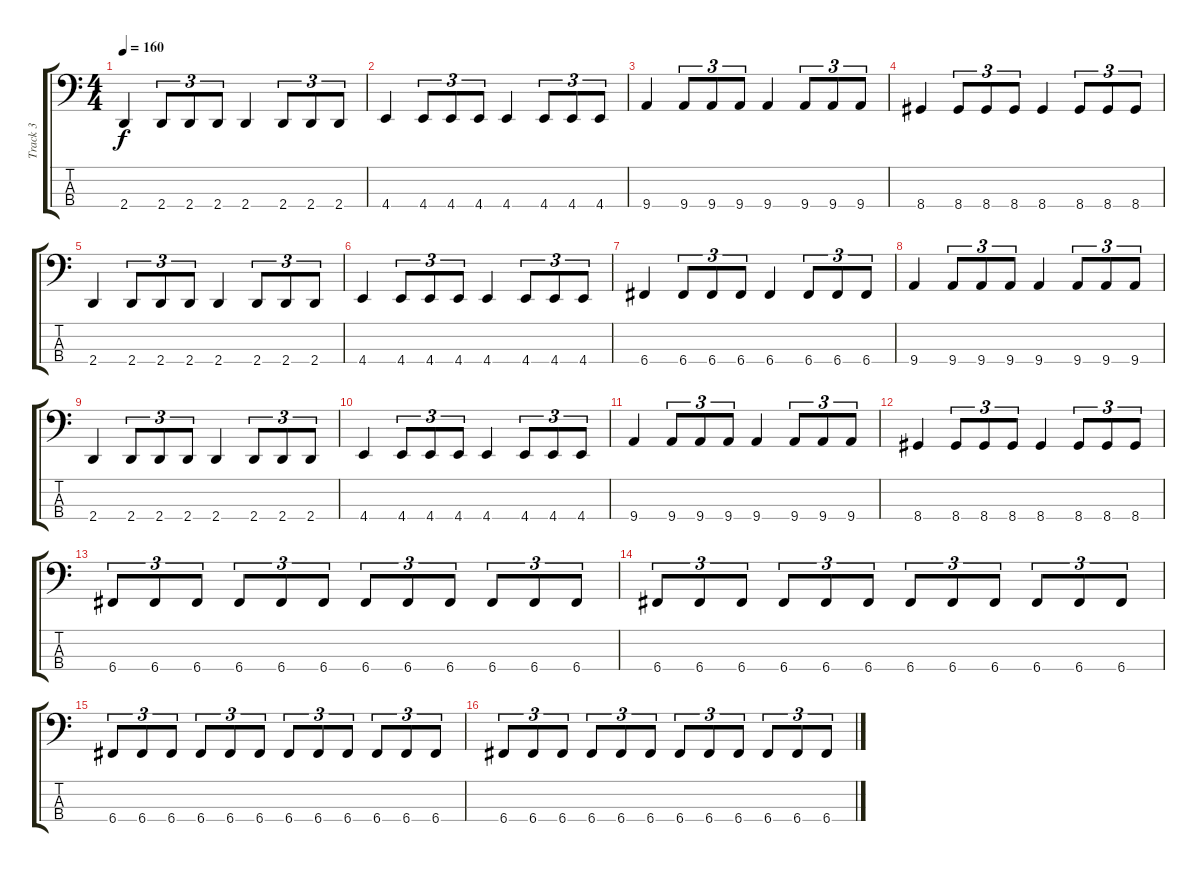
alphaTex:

\track ("Track 3" "Track 3") {instrument electricbasspick}
\staff {score tabs}
\tuning (F2 C2 G1 C1) {hide}
\ts (4 4)
\tempo 160
\clef f4
\ks c
2.4.4{dy f} 2.4.8{tu (3 2)} 2.4.8{tu (3 2)} 2.4.8{tu (3 2)} 2.4.4 2.4.8{tu (3 2)} 2.4.8{tu (3 2)} 2.4.8{tu (3 2)} |
4.4.4 4.4.8{tu (3 2)} 4.4.8{tu (3 2)} 4.4.8{tu (3 2)} 4.4.4 4.4.8{tu (3 2)} 4.4.8{tu (3 2)} 4.4.8{tu (3 2)} |
9.4.4 9.4.8{tu (3 2)} 9.4.8{tu (3 2)} 9.4.8{tu (3 2)} 9.4.4 9.4.8{tu (3 2)} 9.4.8{tu (3 2)} 9.4.8{tu (3 2)} |
8.4.4 8.4.8{tu (3 2)} 8.4.8{tu (3 2)} 8.4.8{tu (3 2)} 8.4.4 8.4.8{tu (3 2)} 8.4.8{tu (3 2)} 8.4.8{tu (3 2)} |
2.4.4 2.4.8{tu (3 2)} 2.4.8{tu (3 2)} 2.4.8{tu (3 2)} 2.4.4 2.4.8{tu (3 2)} 2.4.8{tu (3 2)} 2.4.8{tu (3 2)} |
4.4.4 4.4.8{tu (3 2)} 4.4.8{tu (3 2)} 4.4.8{tu (3 2)} 4.4.4 4.4.8{tu (3 2)} 4.4.8{tu (3 2)} 4.4.8{tu (3 2)} |
6.4.4 6.4.8{tu (3 2)} 6.4.8{tu (3 2)} 6.4.8{tu (3 2)} 6.4.4 6.4.8{tu (3 2)} 6.4.8{tu (3 2)} 6.4.8{tu (3 2)} |
9.4.4 9.4.8{tu (3 2)} 9.4.8{tu (3 2)} 9.4.8{tu (3 2)} 9.4.4 9.4.8{tu (3 2)} 9.4.8{tu (3 2)} 9.4.8{tu (3 2)} |
2.4.4 2.4.8{tu (3 2)} 2.4.8{tu (3 2)} 2.4.8{tu (3 2)} 2.4.4 2.4.8{tu (3 2)} 2.4.8{tu (3 2)} 2.4.8{tu (3 2)} |
4.4.4 4.4.8{tu (3 2)} 4.4.8{tu (3 2)} 4.4.8{tu (3 2)} 4.4.4 4.4.8{tu (3 2)} 4.4.8{tu (3 2)} 4.4.8{tu (3 2)} |
9.4.4 9.4.8{tu (3 2)} 9.4.8{tu (3 2)} 9.4.8{tu (3 2)} 9.4.4 9.4.8{tu (3 2)} 9.4.8{tu (3 2)} 9.4.8{tu (3 2)} |
8.4.4 8.4.8{tu (3 2)} 8.4.8{tu (3 2)} 8.4.8{tu (3 2)} 8.4.4 8.4.8{tu (3 2)} 8.4.8{tu (3 2)} 8.4.8{tu (3 2)} |
6.4.8{tu (3 2)} 6.4.8{tu (3 2)} 6.4.8{tu (3 2)} 6.4.8{tu (3 2)} 6.4.8{tu (3 2)} 6.4.8{tu (3 2)} 6.4.8{tu (3 2)} 6.4.8{tu (3 2)} 6.4.8{tu (3 2)} 6.4.8{tu (3 2)} 6.4.8{tu (3 2)} 6.4.8{tu (3 2)} |
6.4.8{tu (3 2)} 6.4.8{tu (3 2)} 6.4.8{tu (3 2)} 6.4.8{tu (3 2)} 6.4.8{tu (3 2)} 6.4.8{tu (3 2)} 6.4.8{tu (3 2)} 6.4.8{tu (3 2)} 6.4.8{tu (3 2)} 6.4.8{tu (3 2)} 6.4.8{tu (3 2)} 6.4.8{tu (3 2)} |
6.4.8{tu (3 2)} 6.4.8{tu (3 2)} 6.4.8{tu (3 2)} 6.4.8{tu (3 2)} 6.4.8{tu (3 2)} 6.4.8{tu (3 2)} 6.4.8{tu (3 2)} 6.4.8{tu (3 2)} 6.4.8{tu (3 2)} 6.4.8{tu (3 2)} 6.4.8{tu (3 2)} 6.4.8{tu (3 2)} |
6.4.8{tu (3 2)} 6.4.8{tu (3 2)} 6.4.8{tu (3 2)} 6.4.8{tu (3 2)} 6.4.8{tu (3 2)} 6.4.8{tu (3 2)} 6.4.8{tu (3 2)} 6.4.8{tu (3 2)} 6.4.8{tu (3 2)} 6.4.8{tu (3 2)} 6.4.8{tu (3 2)} 6.4.8{tu (3 2)}
